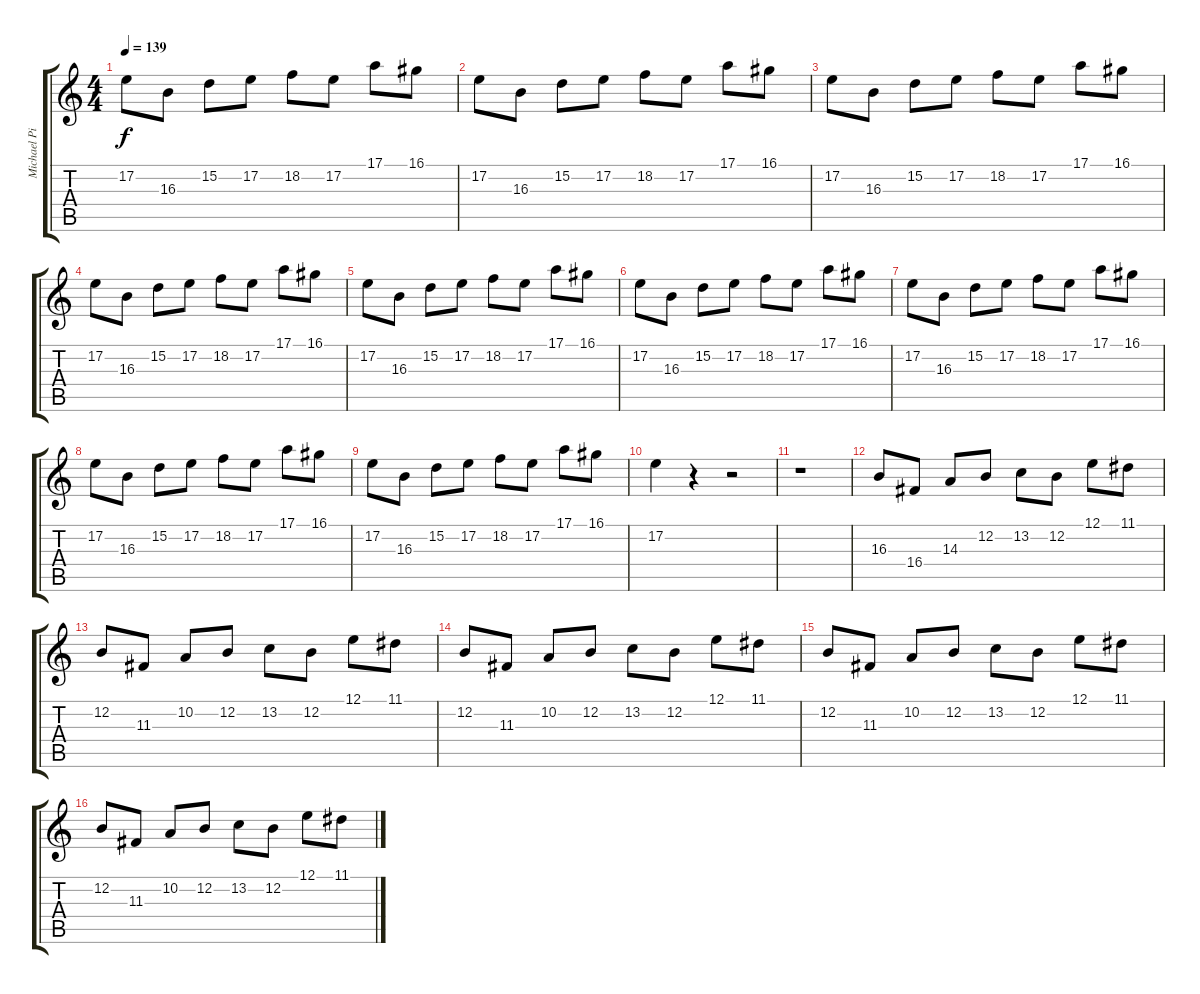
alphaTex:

\track ("Michael Pinella" "Michael Pi") {instrument synthbrass1}
\staff {score tabs}
\tuning (E4 B3 G3 D3 A2 E2) {hide}
\ts (4 4)
\tempo 139
\clef g2
\ks c
17.2.8{dy f} 16.3.8 15.2.8 17.2.8 18.2.8 17.2.8 17.1.8 16.1.8 |
17.2.8 16.3.8 15.2.8 17.2.8 18.2.8 17.2.8 17.1.8 16.1.8 |
17.2.8 16.3.8 15.2.8 17.2.8 18.2.8 17.2.8 17.1.8 16.1.8 |
17.2.8 16.3.8 15.2.8 17.2.8 18.2.8 17.2.8 17.1.8 16.1.8 |
17.2.8 16.3.8 15.2.8 17.2.8 18.2.8 17.2.8 17.1.8 16.1.8 |
17.2.8 16.3.8 15.2.8 17.2.8 18.2.8 17.2.8 17.1.8 16.1.8 |
17.2.8 16.3.8 15.2.8 17.2.8 18.2.8 17.2.8 17.1.8 16.1.8 |
17.2.8 16.3.8 15.2.8 17.2.8 18.2.8 17.2.8 17.1.8 16.1.8 |
17.2.8 16.3.8 15.2.8 17.2.8 18.2.8 17.2.8 17.1.8 16.1.8 |
17.2.4 r.4 r.2 |
r.1 |
16.3.8 16.4.8 14.3.8 12.2.8 13.2.8 12.2.8 12.1.8 11.1.8 |
12.2.8 11.3.8 10.2.8 12.2.8 13.2.8 12.2.8 12.1.8 11.1.8 |
12.2.8 11.3.8 10.2.8 12.2.8 13.2.8 12.2.8 12.1.8 11.1.8 |
12.2.8 11.3.8 10.2.8 12.2.8 13.2.8 12.2.8 12.1.8 11.1.8 |
12.2.8 11.3.8 10.2.8 12.2.8 13.2.8 12.2.8 12.1.8 11.1.8
